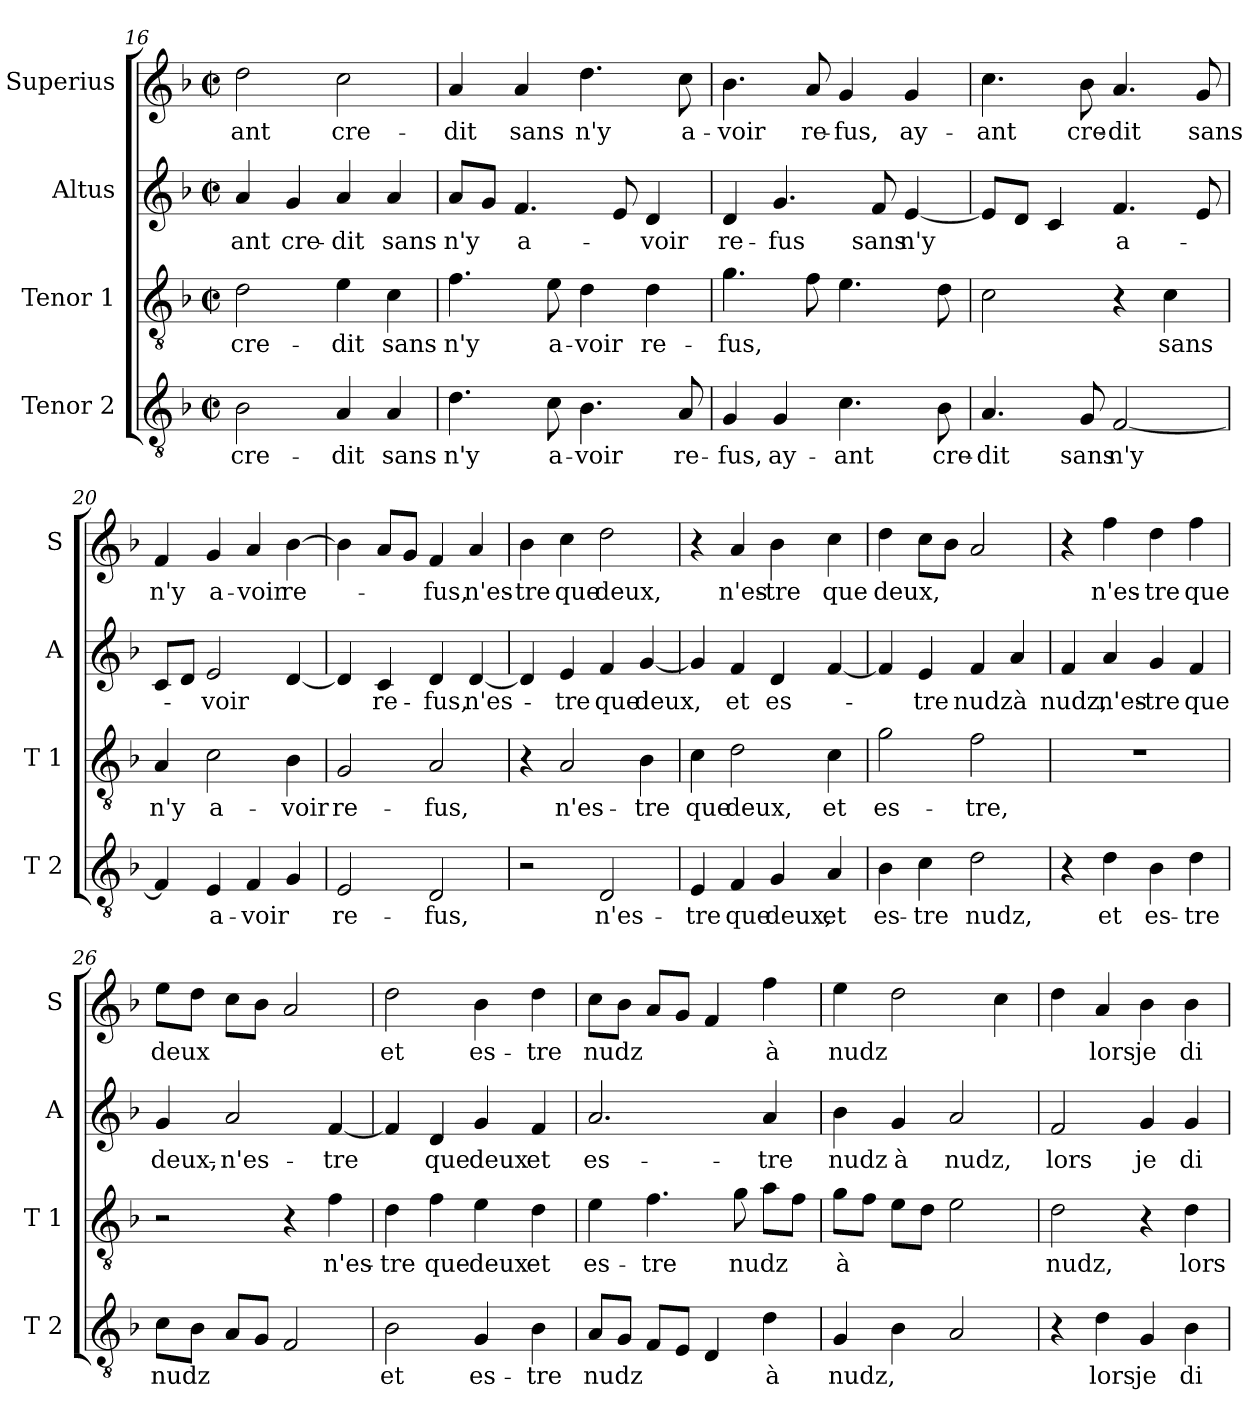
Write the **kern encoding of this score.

**kern	**text	**kern	**text	**kern	**text	**kern	**text
*part4	*part4	*part3	*part3	*part2	*part2	*part1	*part1
*staff4	*staff4	*staff3	*staff3	*staff2	*staff2	*staff1	*staff1
*I"Tenor 2	*	*I"Tenor 1	*	*I"Altus	*	*I"Superius	*
*I'T 2	*	*I'T 1	*	*I'A	*	*I'S	*
!!LO:PB:g=z
*clefGv2	*	*clefGv2	*	*clefG2	*	*clefG2	*
*k[b-]	*	*k[b-]	*	*k[b-]	*	*k[b-]	*
*F:	*	*F:	*	*F:	*	*F:	*
*M2/2	*	*M2/2	*	*M2/2	*	*M2/2	*
*met(c|)	*	*met(c|)	*	*met(c|)	*	*met(c|)	*
=16	=16	=16	=16	=16	=16	=16	=16
2B-\	cre-	2d\	cre-	4a/	-ant	2dd\	-ant
.	.	.	.	4g/	cre-	.	.
4A/	-dit	4e\	-dit	4a/	-dit	2cc\	cre-
4A/	sans	4c\	sans	4a/	sans	.	.
=17	=17	=17	=17	=17	=17	=17	=17
4.d\	n'y	4.f\	n'y	8a/L	n'y	4a/	-dit
.	.	.	.	8g/J	.	.	.
.	.	.	.	4.f/	a-	4a/	sans
8c\	a-	8e\	a-	.	.	.	.
4.B-\	-voir	4d\	-voir	.	.	4.dd\	n'y
.	.	.	.	8e/	.	.	.
.	.	4d\	re-	4d/	-voir	.	.
8A/	re-	.	.	.	.	8cc\	a-
=18	=18	=18	=18	=18	=18	=18	=18
4G/	-fus,	4.g\	-fus,	4d/	re-	4.b-\	-voir
4G/	ay-	.	.	4.g/	-fus	.	.
.	.	8f\	.	.	.	8a/	re-
4.c\	-ant	4.e\	.	.	.	4g/	-fus,
.	.	.	.	8f/	sans	.	.
.	.	.	.	[4e/	n'y	4g/	ay-
8B-\	cre-	8d\	.	.	.	.	.
=19	=19	=19	=19	=19	=19	=19	=19
4.A/	-dit	2c\	.	8e/L]	.	4.cc\	-ant
.	.	.	.	8d/J	.	.	.
.	.	.	.	4c/	.	.	.
8G/	sans	.	.	.	.	8b-\	cre-
[2F/	n'y	4r	.	4.f/	a-	4.a/	-dit
.	.	4c\	sans	.	.	.	.
.	.	.	.	8e/	.	8g/	sans
=20	=20	=20	=20	=20	=20	=20	=20
4F/]	.	4A/	n'y	8c/L	.	4f/	n'y
.	.	.	.	8d/J	.	.	.
4E/	a-	2c\	a-	2e/	-voir	4g/	a-
4F/	-voir	.	.	.	.	4a/	-voir
4G/	.	4B-\	-voir	[4d/	.	[4b-\	re-
!!LO:LB:g=z
=21	=21	=21	=21	=21	=21	=21	=21
2E/	re-	2G/	re-	4d/]	.	4b-\]	.
.	.	.	.	4c/	re-	8a/L	.
.	.	.	.	.	.	8g/J	.
2D/	-fus,	2A/	-fus,	4d/	-fus,	4f/	-fus,
.	.	.	.	[4d/	n'es-	4a/	n'es-
=22	=22	=22	=22	=22	=22	=22	=22
2r	.	4r	.	4d/]	.	4b-\	-tre
.	.	2A/	n'es-	4e/	-tre	4cc\	que
2D/	n'es-	.	.	4f/	que	2dd\	deux,
.	.	4B-\	-tre	[4g/	deux,	.	.
=23	=23	=23	=23	=23	=23	=23	=23
4E/	-tre	4c\	que	4g/]	.	4r	.
4F/	que	2d\	deux,	4f/	et	4a/	n'es-
4G/	deux,	.	.	4d/	es-	4b-\	-tre
4A/	et	4c\	et	[4f/	.	4cc\	que
=24	=24	=24	=24	=24	=24	=24	=24
4B-\	es-	2g\	es-	4f/]	.	4dd\	deux,
4c\	-tre	.	.	4e/	-tre	8cc\L	.
.	.	.	.	.	.	8b-\J	.
2d\	nudz,	2f\	-tre,	4f/	nudz	2a/	.
.	.	.	.	4a/	à	.	.
=25	=25	=25	=25	=25	=25	=25	=25
4r	.	1r	.	4f/	nudz,	4r	.
4d\	et	.	.	4a/	n'es-	4ff\	n'es-
4B-\	es-	.	.	4g/	-tre	4dd\	-tre
4d\	-tre	.	.	4f/	que	4ff\	que
!!LO:LB:g=z
=26	=26	=26	=26	=26	=26	=26	=26
8c\L	nudz	2r	.	4g/	deux,-	8ee\L	deux
8B-\J	.	.	.	.	.	8dd\J	.
8A/L	.	.	.	2a/	-n'es-	8cc\L	.
8G/J	.	.	.	.	.	8b-\J	.
2F/	.	4r	.	.	.	2a/	.
.	.	4f\	n'es-	[4f/	-tre	.	.
=27	=27	=27	=27	=27	=27	=27	=27
2B-\	et	4d\	-tre	4f/]	.	2dd\	et
.	.	4f\	que	4d/	que	.	.
4G/	es-	4e\	deux	4g/	deux	4b-\	es-
4B-\	-tre	4d\	et	4f/	et	4dd\	-tre
=28	=28	=28	=28	=28	=28	=28	=28
8A/L	nudz	4e\	es-	2.a/	es-	8cc\L	nudz
8G/J	.	.	.	.	.	8b-\J	.
8F/L	.	4.f\	-tre	.	.	8a/L	.
8E/J	.	.	.	.	.	8g/J	.
4D/	.	.	.	.	.	4f/	.
.	.	8g\	nudz	.	.	.	.
4d\	à	8a\L	.	4a/	-tre	4ff\	à
.	.	8f\J	.	.	.	.	.
=29	=29	=29	=29	=29	=29	=29	=29
4G/	nudz,	8g\L	à	4b-\	nudz	4ee\	nudz
.	.	8f\J	.	.	.	.	.
4B-\	.	8e\L	.	4g/	à	2dd\	.
.	.	8d\J	.	.	.	.	.
2A/	.	2e\	.	2a/	nudz,	.	.
.	.	.	.	.	.	4cc\	.
!!LO:PB:g=z
=30	=30	=30	=30	=30	=30	=30	=30
4r	.	2d\	nudz,	2f/	lors	4dd\	.
4d\	lors	.	.	.	.	4a/	lors
4G/	je	4r	.	4g/	je	4b-\	je
4B-\	di-	4d\	lors	4g/	di-	4b-\	di-
=	=	=	=	=	=	=	=
*-	*-	*-	*-	*-	*-	*-	*-
